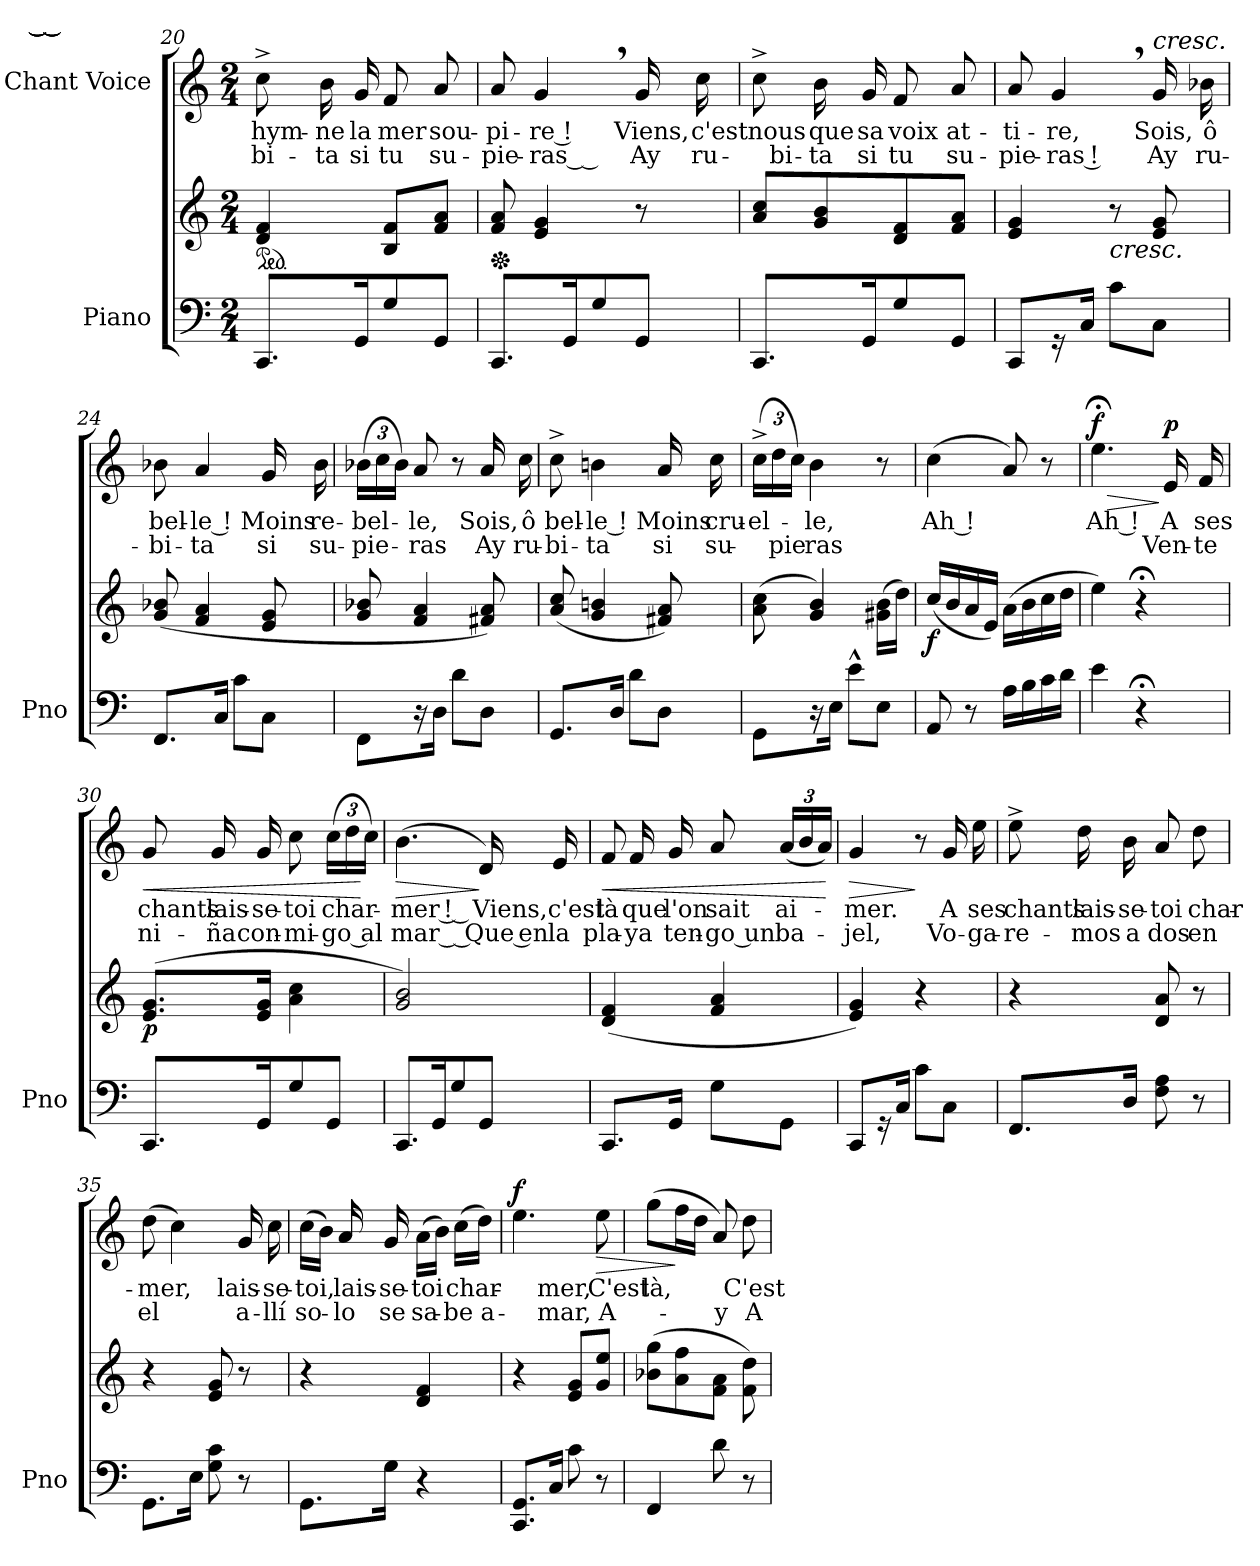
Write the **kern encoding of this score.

**kern	**kern	**dynam	**kern	**text	**text	**dynam
*part2	*part2	*part2	*part1	*part1	*part1	*part1
*staff3	*staff2	*staff2/3	*staff1	*staff1	*staff1	*staff1
*I"Piano	*	*	*I"Chant Voice	*	*	*
*I'Pno	*	*	*	*	*	*
*clefF4	*clefG2	*	*clefG2	*	*	*
*k[]	*k[]	*	*k[]	*	*	*
*M2/4	*M2/4	*	*M2/4	*	*	*
*	*ped	*	*	*	*	*
=20	=20	=20	=20	=20	=20	=20
8.CC/L	4d/ 4f/	.	8cc^\	hym-	-bi-	.
.	.	.	16b\	-ne	-ta	.
16GG/K	.	.	16g/	la	si	.
8G\	8B/ 8f/L	.	8f/	mer	tu	.
8GG/J	8f/ 8a/J	.	8a/	sou-	su-	.
=21	=21	=21	=21	=21	=21	=21
*	*Xped	*	*	*	*	*
8.CC/L	8f/ 8a/	.	8a/	-pi-	-pie-	.
.	4e/ 4g/	.	4g,/	-re !	-ras___	.
16GG/K	.	.	.	.	.	.
8G/	.	.	.	.	.	.
8GG/J	8r	.	16g/	Viens,	Ay	.
.	.	.	16cc\	c'est	ru-	.
=22	=22	=22	=22	=22	=22	=22
8.CC/L	8a/ 8cc/L	.	8cc^\	nous	-_ bi-	.
.	8g/ 8b/	.	16b\	que	-ta	.
16GG/K	.	.	16g/	sa	si	.
8G/	8d/ 8f/	.	8f/	voix	tu	.
8GG/J	8f/ 8a/J	.	8a/	at-	su-	.
=23	=23	=23	=23	=23	=23	=23
8CC/L	4e/ 4g/	.	8a/	-ti-	-pie-	.
16r	.	.	4g,/	-re,	-ras !	.
16C/JJ	.	.	.	.	.	.
!	!LO:TX:b:i:t=cresc.	!	!	!	!	!
8c\L	8r	.	.	.	.	.
!	!	!	!LO:TX:a:i:t=cresc.	!	!	!
8C\J	8e/ 8g/	.	16g/	Sois,	Ay	.
.	.	.	16b-X\	ô	ru-	.
=24	=24	=24	=24	=24	=24	=24
8.FF/L	(8g/ 8b-X/	.	8b-X\	bel-	-bi-	.
.	4f/ 4a/	.	4a/	-le !	-ta	.
16C/Jk	.	.	.	.	.	.
8c\L	.	.	.	.	.	.
8C\J	8e/ 8g/	.	16g/	Moins	si	.
.	.	.	16b-\	re-	su-	.
=25	=25	=25	=25	=25	=25	=25
8FF\L	8g/ 8b-X/	.	(24b-X\LL	-bel-	-pie-	.
.	.	.	24cc\	.	.	.
.	.	.	24b-\JJ)	.	.	.
16r	4f/ 4a/	.	8a/	-le,	-ras	.
16D\JJ	.	.	.	.	.	.
8d\L	.	.	8r	.	.	.
8D\J	8f#X/ 8a/)	.	16a/	Sois,	Ay	.
.	.	.	16cc\	ô	ru-	.
=26	=26	=26	=26	=26	=26	=26
8.GG/L	(8a/ 8cc/	.	8cc^\	bel-	-bi-	.
.	4g/ 4bn/	.	4bn\	-le !	-ta	.
16D/Jk	.	.	.	.	.	.
8d\L	.	.	.	.	.	.
8D\J	8f#X/ 8a/)	.	16a/	Moins	si	.
.	.	.	16cc\	cru-	su-	.
=27	=27	=27	=27	=27	=27	=27
8GG\L	(>8a\ 8cc\	.	(24cc^\LL	-el-	-_ pie	.
.	.	.	24dd\	.	.	.
.	.	.	24cc\JJ)	.	.	.
16r	4g/ 4b/)	.	4b\	-le,	-ras	.
16E\JJ	.	.	.	.	.	.
8e^^\L	.	.	.	.	.	.
8E\J	(16g#X\ 16b\LL	.	8r	.	.	.
.	16dd\JJ)	.	.	.	.	.
=28	=28	=28	=28	=28	=28	=28
!	!	!LO:DY:b	!	!	!	!
8AA/	(16cc/LL	f	(4cc\	Ah !	.	.
.	16b/	.	.	.	.	.
8r	16a/	.	.	.	.	.
.	16e/JJ)	.	.	.	.	.
16A\LL	(16a\LL	.	8a/)	.	.	.
16B\	16b\	.	.	.	.	.
16c\	16cc\	.	8r	.	.	.
16d\JJ	16dd\JJ	.	.	.	.	.
=29	=29	=29	=29	=29	=29	=29
!	!	!	!	!	!	!LO:HP:b
!	!	!	!	!	!	!LO:DY:n=1:a
4e\	4ee\)	.	4.ee;<\	Ah !	.	> f
4r;<	4r;<	.	.	.	.	.
!	!	!	!	!	!	!LO:DY:n=2:a
.	.	.	16e/	A	Ven-	] p
.	.	.	16f/	ses	-te	.
=30	=30	=30	=30	=30	=30	=30
!	!	!LO:DY:b	!	!	!	!LO:HP:b
8.CC/L	(<8.e/ 8.g/L	p	8g/	chants	ni-	<
.	.	.	16g/	lais-	-ña	.
16GG/K	16e/ 16g/Jk	.	16g/	-se-	con-	.
8G/	4a\ 4cc\	.	8cc\	-toi	-mi-	.
8GG/J	.	.	(24cc\LL	char-	-go al	.
.	.	.	24dd\	.	.	.
.	.	.	24cc\JJ)	.	.	[
=31	=31	=31	=31	=31	=31	=31
!	!	!	!	!	!	!LO:HP:b
8.CC/L	2g/ 2b/)	.	(4.b\	-mer !__	mar___	>
16GG/K	.	.	.	.	.	.
8G\	.	.	.	.	.	.
8GG/J	.	.	16d/)	Viens,	Que en	]
.	.	.	16e/	c'est	la	.
=32	=32	=32	=32	=32	=32	=32
!	!	!	!	!	!	!LO:HP:b
8.CC/L	(4d/ 4f/	.	8f/	là	pla-	<
.	.	.	16f/	que	-ya	.
16GG/Jk	.	.	16g/	l'on	ten-	.
8G\L	4f/ 4a/	.	8a/	sait	-go un	.
8GG\J	.	.	(<24a/LL	ai-	ba-	.
.	.	.	24b/	.	.	.
.	.	.	24a/JJ)	.	.	.
.	.	.	.	.	.	[
=33	=33	=33	=33	=33	=33	=33
!	!	!	!	!	!	!LO:HP:b
8CC/L	4e/ 4g/)	.	4g/	-mer.	-jel,	>
16r	.	.	.	.	.	.
16C/JJ	.	.	.	.	.	.
8c\L	4r	.	8r	.	.	]
8C\J	.	.	16g/	A	Vo-	.
.	.	.	16ee\	ses	-ga-	.
=34	=34	=34	=34	=34	=34	=34
8.FF/L	4r	.	8ee^\	chants	-re-	.
.	.	.	16dd\	lais-	-mos	.
16D/Jk	.	.	16b\	-se-	a	.
8F\ 8A\	8d/ 8a/	.	8a/	-toi	dos	.
8r	8r	.	8dd\	char-	en	.
=35	=35	=35	=35	=35	=35	=35
8.GG\L	4r	.	(8dd\	-mer,	el	.
.	.	.	4cc\)	.	.	.
16E\Jk	.	.	.	.	.	.
8G\ 8c\	8e/ 8g/	.	.	.	.	.
8r	8r	.	16g/	lais-	a-	.
.	.	.	16cc\	-se-	-llí	.
=36	=36	=36	=36	=36	=36	=36
8.GG\L	4r	.	(16cc\LL	-toi,	so-	.
.	.	.	16b\JJ)	.	.	.
.	.	.	16a/	lais-	-lo	.
16G\Jk	.	.	16g/	-se-	se	.
4r	4d/ 4f/	.	(16a\LL	-toi	sa-	.
.	.	.	16b\JJ)	.	.	.
.	.	.	(16cc\LL	char-	-be	.
.	.	.	16dd\JJ)	.	a-	.
=37	=37	=37	=37	=37	=37	=37
!	!	!	!	!	!	!LO:DY:a
8.CC/ 8.GG/L	4r	.	4.ee\	-_ mer,	-_ mar,	f
16C/Jk	.	.	.	.	.	.
8c\	8e/ 8g/L	.	.	.	.	.
!	!	!	!	!	!	!LO:HP:b
8r	8g/ 8ee/J	.	8ee\	C'est	A-	>
=38	=38	=38	=38	=38	=38	=38
4FF/	(8b-X\ 8gg\L	.	(>8gg\L	là,	.	.
.	8a\ 8ff\	.	16ff\L	.	.	]
.	.	.	16dd\JJ	.	.	.
8d\	8f\ 8a\J	.	8a/)	.	-y	.
8r	8f\ 8dd\)	.	8dd\	C'est	A-	.
=	=	=	=	=	=	=
*-	*-	*-	*-	*-	*-	*-
